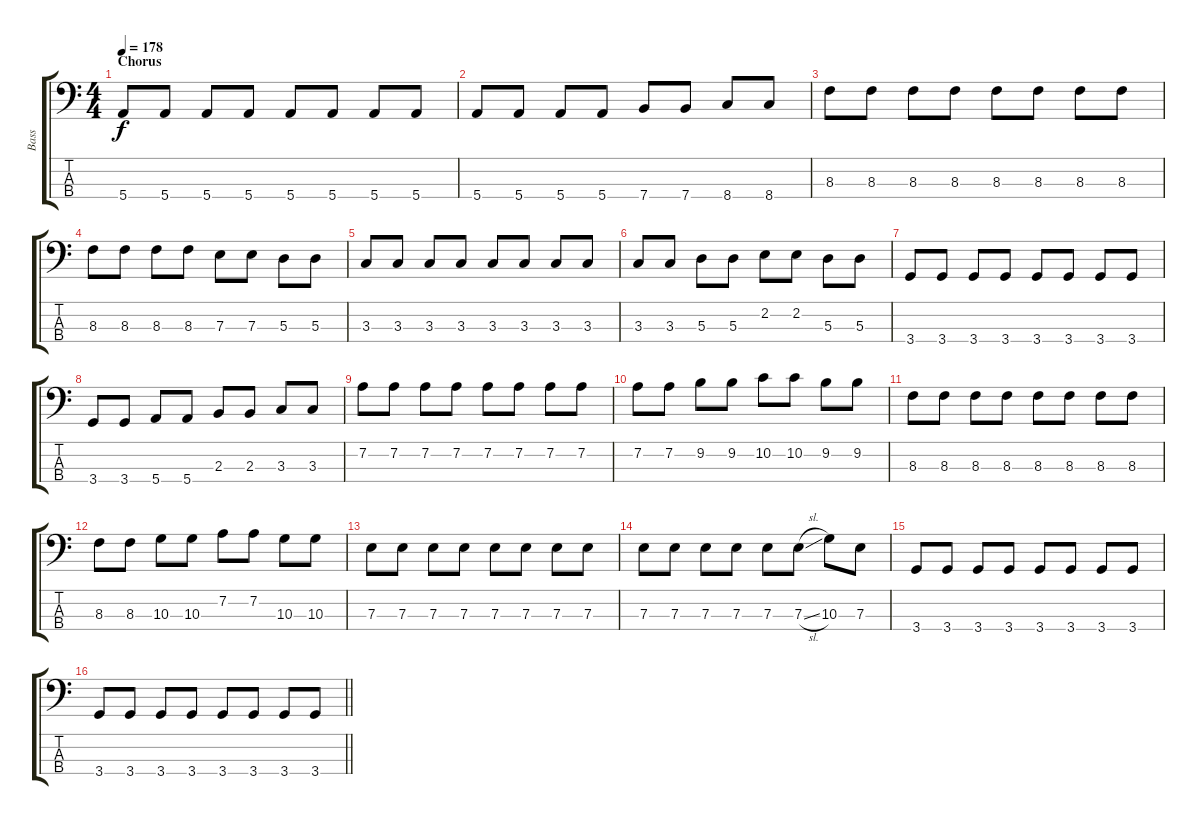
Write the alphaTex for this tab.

\track ("Bass" "Bass") {instrument electricbasspick}
\staff {score tabs}
\tuning (G2 D2 A1 E1) {hide}
\ts (4 4)
\section ("" "Chorus")
\tempo 178
\clef f4
\ks c
5.4.8{dy f} 5.4.8 5.4.8 5.4.8 5.4.8 5.4.8 5.4.8 5.4.8 |
5.4.8 5.4.8 5.4.8 5.4.8 7.4.8 7.4.8 8.4.8 8.4.8 |
8.3.8 8.3.8 8.3.8 8.3.8 8.3.8 8.3.8 8.3.8 8.3.8 |
8.3.8 8.3.8 8.3.8 8.3.8 7.3.8 7.3.8 5.3.8 5.3.8 |
3.3.8 3.3.8 3.3.8 3.3.8 3.3.8 3.3.8 3.3.8 3.3.8 |
3.3.8 3.3.8 5.3.8 5.3.8 2.2.8 2.2.8 5.3.8 5.3.8 |
3.4.8 3.4.8 3.4.8 3.4.8 3.4.8 3.4.8 3.4.8 3.4.8 |
3.4.8 3.4.8 5.4.8 5.4.8 2.3.8 2.3.8 3.3.8 3.3.8 |
7.2.8 7.2.8 7.2.8 7.2.8 7.2.8 7.2.8 7.2.8 7.2.8 |
7.2.8 7.2.8 9.2.8 9.2.8 10.2.8 10.2.8 9.2.8 9.2.8 |
8.3.8 8.3.8 8.3.8 8.3.8 8.3.8 8.3.8 8.3.8 8.3.8 |
8.3.8 8.3.8 10.3.8 10.3.8 7.2.8 7.2.8 10.3.8 10.3.8 |
7.3.8 7.3.8 7.3.8 7.3.8 7.3.8 7.3.8 7.3.8 7.3.8 |
7.3.8 7.3.8 7.3.8 7.3.8 7.3.8 7.3{sl}.8 10.3.8 7.3.8 |
3.4.8 3.4.8 3.4.8 3.4.8 3.4.8 3.4.8 3.4.8 3.4.8 |
\barLineRight lightlight
3.4.8 3.4.8 3.4.8 3.4.8 3.4.8 3.4.8 3.4.8 3.4.8
